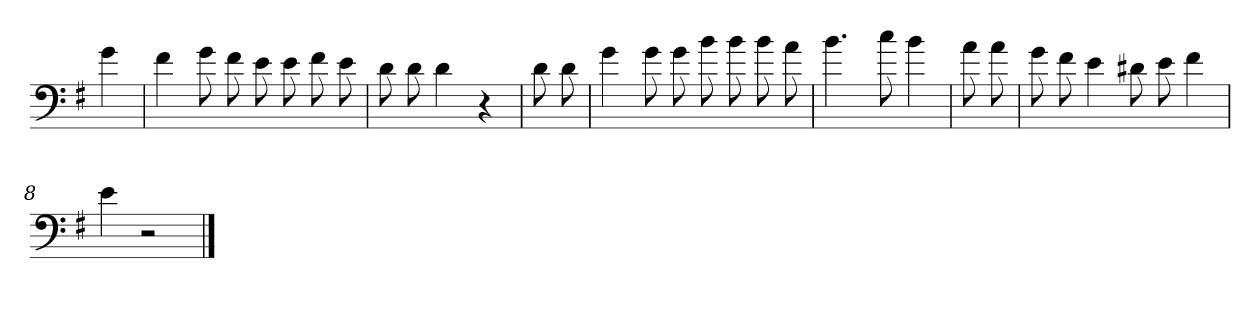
**kern
*part1
*staff1
*clefF4
*k[f#]
*e:
=
4g
=1
4f#
8g
8f#
8e
8e
8f#
8e
=2
8d
8d
4d
4r
=3
8d
8d
=4
4g
8g
8g
8b
8b
8b
8a
=5
4.b
8cc
4b
=6
8a
8a
=7
8g
8f#
4e
8d#X
8e
4f#
=8
4e
2r
==
*-
